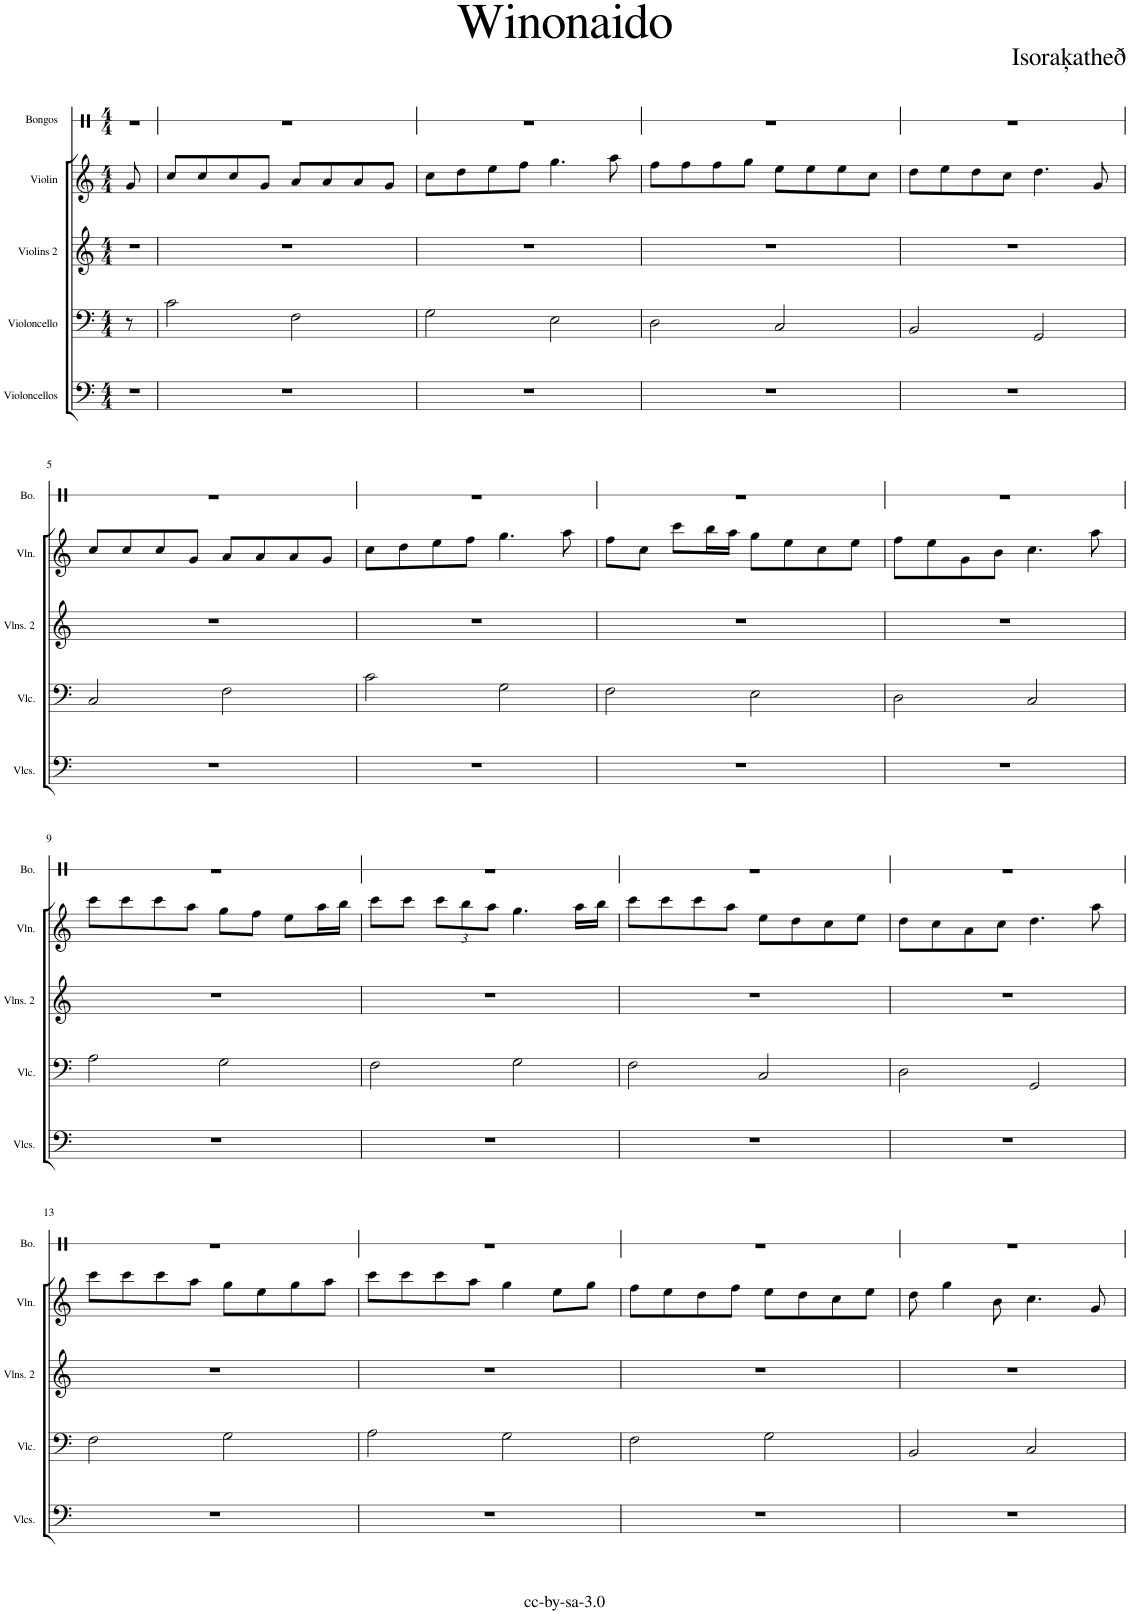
**kern	**kern	**kern	**kern	**kern
*part5	*part4	*part3	*part2	*part1
*staff5	*staff4	*staff3	*staff2	*staff1
*I"Violoncellos	*I"Violoncello	*I"Violins 2	*I"Violin	*I"Bongos
*I'Vlcs.	*I'Vlc.	*I'Vlns. 2	*I'Vln.	*I'Bo.
*	*	*	*	*stria1
*clefF4	*clefF4	*clefG2	*clefG2	*clefX
*k[]	*k[]	*k[]	*k[]	*k[]
*M4/4	*M4/4	*M4/4	*M4/4	*M4/4
=	=	=	=	=
1r	8r	1r	8g/	1r
.	2..ryy	.	2..ryy	.
=1	=1	=1	=1	=1
1r	2c\	1r	8cc/L	1r
.	.	.	8cc/	.
.	.	.	8cc/	.
.	.	.	8g/J	.
.	2F\	.	8a/L	.
.	.	.	8a/	.
.	.	.	8a/	.
.	.	.	8g/J	.
=2	=2	=2	=2	=2
1r	2G\	1r	8cc\L	1r
.	.	.	8dd\	.
.	.	.	8ee\	.
.	.	.	8ff\J	.
.	2E\	.	4.gg\	.
.	.	.	8aa\	.
=3	=3	=3	=3	=3
1r	2D\	1r	8ff\L	1r
.	.	.	8ff\	.
.	.	.	8ff\	.
.	.	.	8gg\J	.
.	2C/	.	8ee\L	.
.	.	.	8ee\	.
.	.	.	8ee\	.
.	.	.	8cc\J	.
=4	=4	=4	=4	=4
1r	2BB/	1r	8dd\L	1r
.	.	.	8ee\	.
.	.	.	8dd\	.
.	.	.	8cc\J	.
.	2GG/	.	4.dd\	.
.	.	.	8g/	.
!!LO:LB:g=z
=5	=5	=5	=5	=5
1r	2C/	1r	8cc/L	1r
.	.	.	8cc/	.
.	.	.	8cc/	.
.	.	.	8g/J	.
.	2F\	.	8a/L	.
.	.	.	8a/	.
.	.	.	8a/	.
.	.	.	8g/J	.
=6	=6	=6	=6	=6
1r	2c\	1r	8cc\L	1r
.	.	.	8dd\	.
.	.	.	8ee\	.
.	.	.	8ff\J	.
.	2G\	.	4.gg\	.
.	.	.	8aa\	.
=7	=7	=7	=7	=7
1r	2F\	1r	8ff\L	1r
.	.	.	8cc\J	.
.	.	.	8ccc\L	.
.	.	.	16bb\L	.
.	.	.	16aa\JJ	.
.	2E\	.	8gg\L	.
.	.	.	8ee\	.
.	.	.	8cc\	.
.	.	.	8ee\J	.
=8	=8	=8	=8	=8
1r	2D\	1r	8ff\L	1r
.	.	.	8ee\	.
.	.	.	8g\	.
.	.	.	8b\J	.
.	2C/	.	4.cc\	.
.	.	.	8aa\	.
!!LO:LB:g=z
=9	=9	=9	=9	=9
1r	2A\	1r	8ccc\L	1r
.	.	.	8ccc\	.
.	.	.	8ccc\	.
.	.	.	8aa\J	.
.	2G\	.	8gg\L	.
.	.	.	8ff\J	.
.	.	.	8ee\L	.
.	.	.	16aa\L	.
.	.	.	16bb\JJ	.
=10	=10	=10	=10	=10
1r	2F\	1r	8ccc\L	1r
.	.	.	8ccc\J	.
*	*	*	*Xbrackettup	*
.	.	.	12ccc\L	.
.	.	.	12bb\	.
.	.	.	12aa\J	.
.	2G\	.	4.gg\	.
.	.	.	16aa\LL	.
.	.	.	16bb\JJ	.
=11	=11	=11	=11	=11
1r	2F\	1r	8ccc\L	1r
.	.	.	8ccc\	.
.	.	.	8ccc\	.
.	.	.	8aa\J	.
.	2C/	.	8ee\L	.
.	.	.	8dd\	.
.	.	.	8cc\	.
.	.	.	8ee\J	.
=12	=12	=12	=12	=12
1r	2D\	1r	8dd\L	1r
.	.	.	8cc\	.
.	.	.	8a\	.
.	.	.	8cc\J	.
.	2GG/	.	4.dd\	.
.	.	.	8aa\	.
!!LO:LB:g=z
=13	=13	=13	=13	=13
1r	2F\	1r	8ccc\L	1r
.	.	.	8ccc\	.
.	.	.	8ccc\	.
.	.	.	8aa\J	.
.	2G\	.	8gg\L	.
.	.	.	8ee\	.
.	.	.	8gg\	.
.	.	.	8aa\J	.
=14	=14	=14	=14	=14
1r	2A\	1r	8ccc\L	1r
.	.	.	8ccc\	.
.	.	.	8ccc\	.
.	.	.	8aa\J	.
.	2G\	.	4gg\	.
.	.	.	8ee\L	.
.	.	.	8gg\J	.
=15	=15	=15	=15	=15
1r	2F\	1r	8ff\L	1r
.	.	.	8ee\	.
.	.	.	8dd\	.
.	.	.	8ff\J	.
.	2G\	.	8ee\L	.
.	.	.	8dd\	.
.	.	.	8cc\	.
.	.	.	8ee\J	.
=16	=16	=16	=16	=16
1r	2BB/	1r	8dd\	1r
.	.	.	4gg\	.
.	.	.	8b\	.
.	2C/	.	4.cc\	.
.	.	.	8g/	.
=	=	=	=	=
*-	*-	*-	*-	*-
